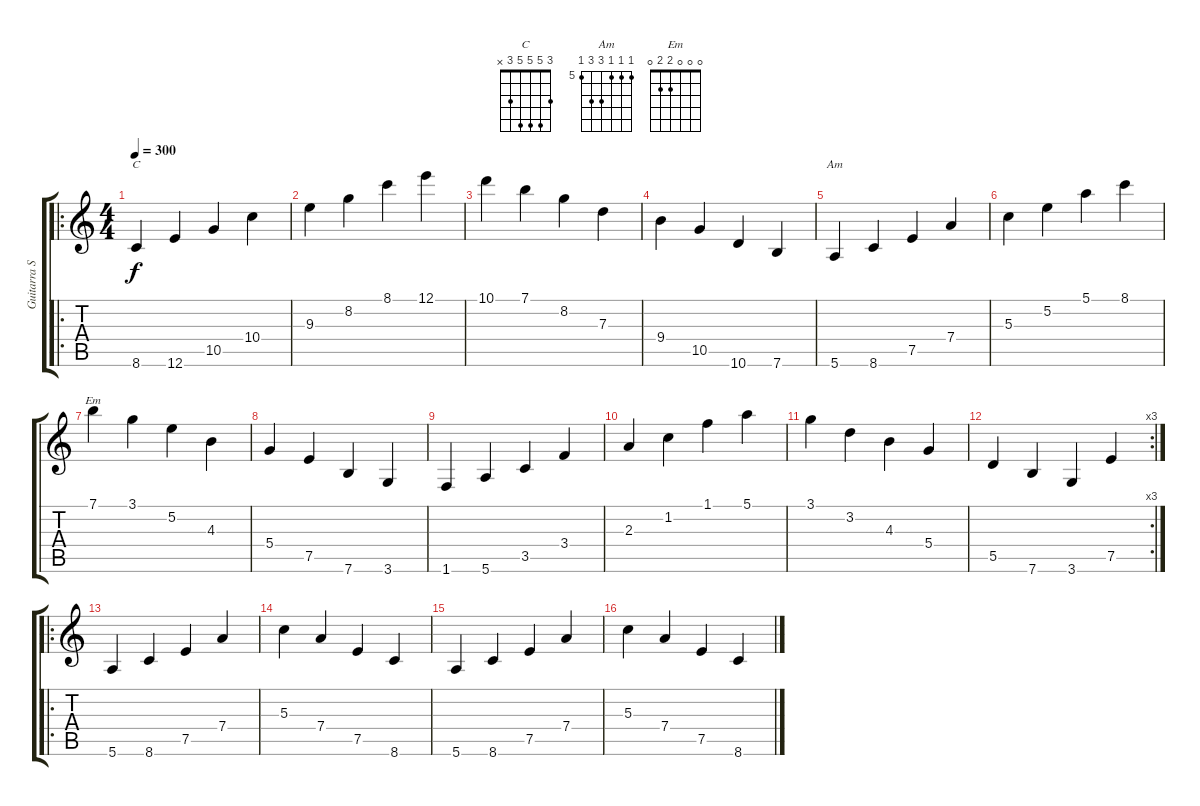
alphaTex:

\track ("Guitarra Solo" "Guitarra S") {instrument distortionguitar}
\staff {score tabs}
\tuning (E4 B3 G3 D3 A2 E2) {hide}
\chord ("C" 3 5 5 5 3 x)
\chord ("Am" 5 5 5 7 7 5) {firstfret 5}
\chord ("Em" 0 0 0 2 2 0)
\ro
\ts (4 4)
\tempo 300
\clef g2
\ks c
8.6.4{ch "C" dy f instrument distortionguitar} 12.6.4 10.5.4 10.4.4 |
9.3.4 8.2.4 8.1.4 12.1.4 |
10.1.4 7.1.4 8.2.4 7.3.4 |
9.4.4 10.5.4 10.6.4 7.6.4 |
5.6.4{ch "Am"} 8.6.4 7.5.4 7.4.4 |
5.3.4 5.2.4 5.1.4 8.1.4 |
7.1.4{ch "Em"} 3.1.4 5.2.4 4.3.4 |
5.4.4 7.5.4 7.6.4 3.6.4 |
1.6.4 5.6.4 3.5.4 3.4.4 |
2.3.4 1.2.4 1.1.4 5.1.4 |
3.1.4 3.2.4 4.3.4 5.4.4 |
\rc 3
5.5.4 7.6.4 3.6.4 7.5.4 |
\ro
5.6.4 8.6.4 7.5.4 7.4.4 |
5.3.4 7.4.4 7.5.4 8.6.4 |
5.6.4 8.6.4 7.5.4 7.4.4 |
5.3.4 7.4.4 7.5.4 8.6.4
